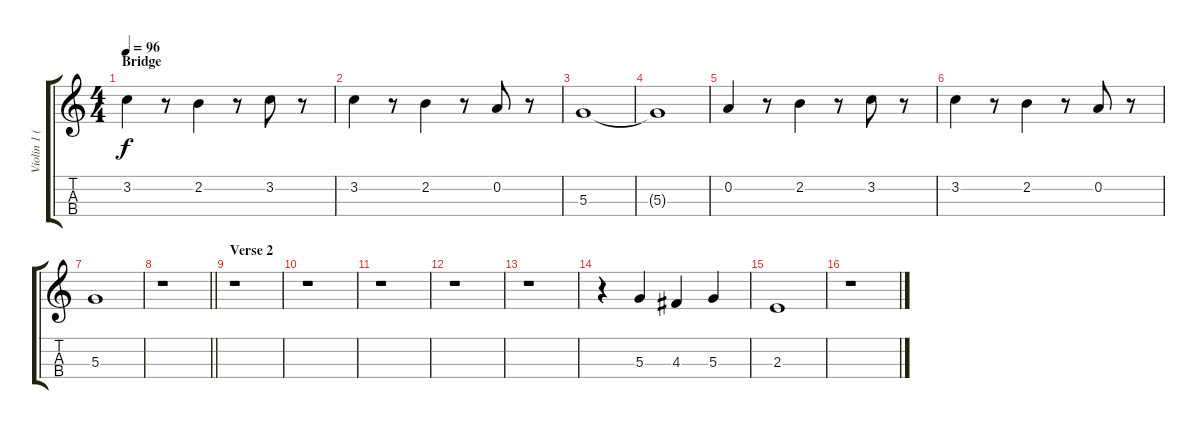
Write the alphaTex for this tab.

\track ("Violin 1 (Strings)" "Violin 1 (") {instrument stringensemble1}
\staff {score tabs}
\tuning (E5 A4 D4 G3) {hide}
\ts (4 4)
\section ("" "Bridge")
\tempo 96
\clef g2
\ks c
3.2.4{dy f} r.8 2.2.4 r.8 3.2.8 r.8 |
3.2.4 r.8 2.2.4 r.8 0.2.8 r.8 |
5.3.1 |
5.3{t}.1 |
0.2.4 r.8 2.2.4 r.8 3.2.8 r.8 |
3.2.4 r.8 2.2.4 r.8 0.2.8 r.8 |
5.3.1 |
\barLineRight lightlight
r.1 |
\section ("" "Verse 2")
r.1 |
r.1 |
r.1 |
r.1 |
r.1 |
r.4 5.3.4 4.3.4 5.3.4 |
2.3.1 |
r.1
